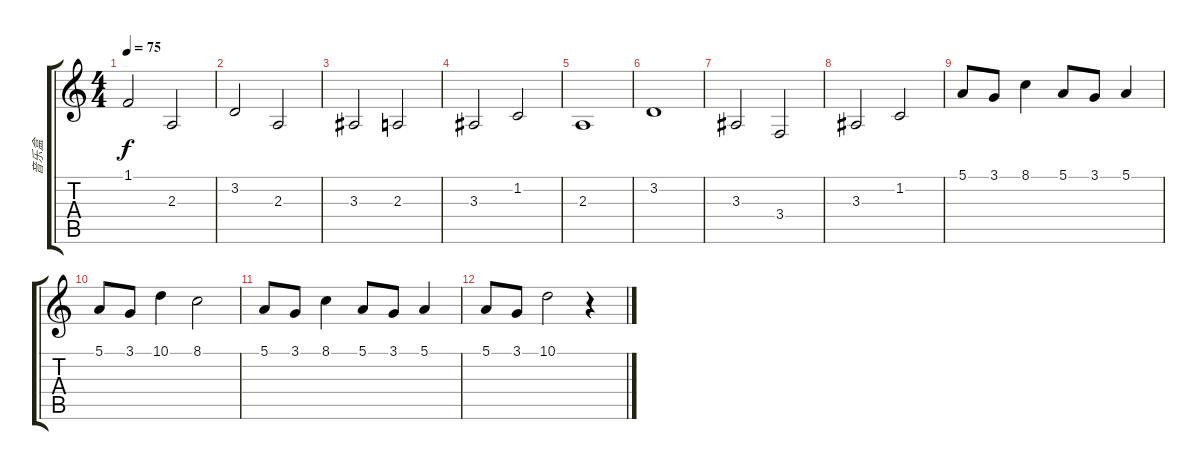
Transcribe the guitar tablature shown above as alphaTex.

\track ("音乐盒" "音乐盒") {instrument ocarina}
\staff {score tabs}
\tuning (E4 B3 G3 D3 A2 E2) {hide}
\ts (4 4)
\tempo 75
\clef g2
\ks c
1.1.2{dy f} 2.3.2 |
3.2.2 2.3.2 |
3.3.2 2.3.2 |
3.3.2 1.2.2 |
2.3.1 |
3.2.1 |
3.3.2 3.4.2 |
3.3.2 1.2.2 |
5.1.8 3.1.8 8.1.4 5.1.8 3.1.8 5.1.4 |
5.1.8 3.1.8 10.1.4 8.1.2 |
5.1.8 3.1.8 8.1.4 5.1.8 3.1.8 5.1.4 |
5.1.8 3.1.8 10.1.2 r.4
